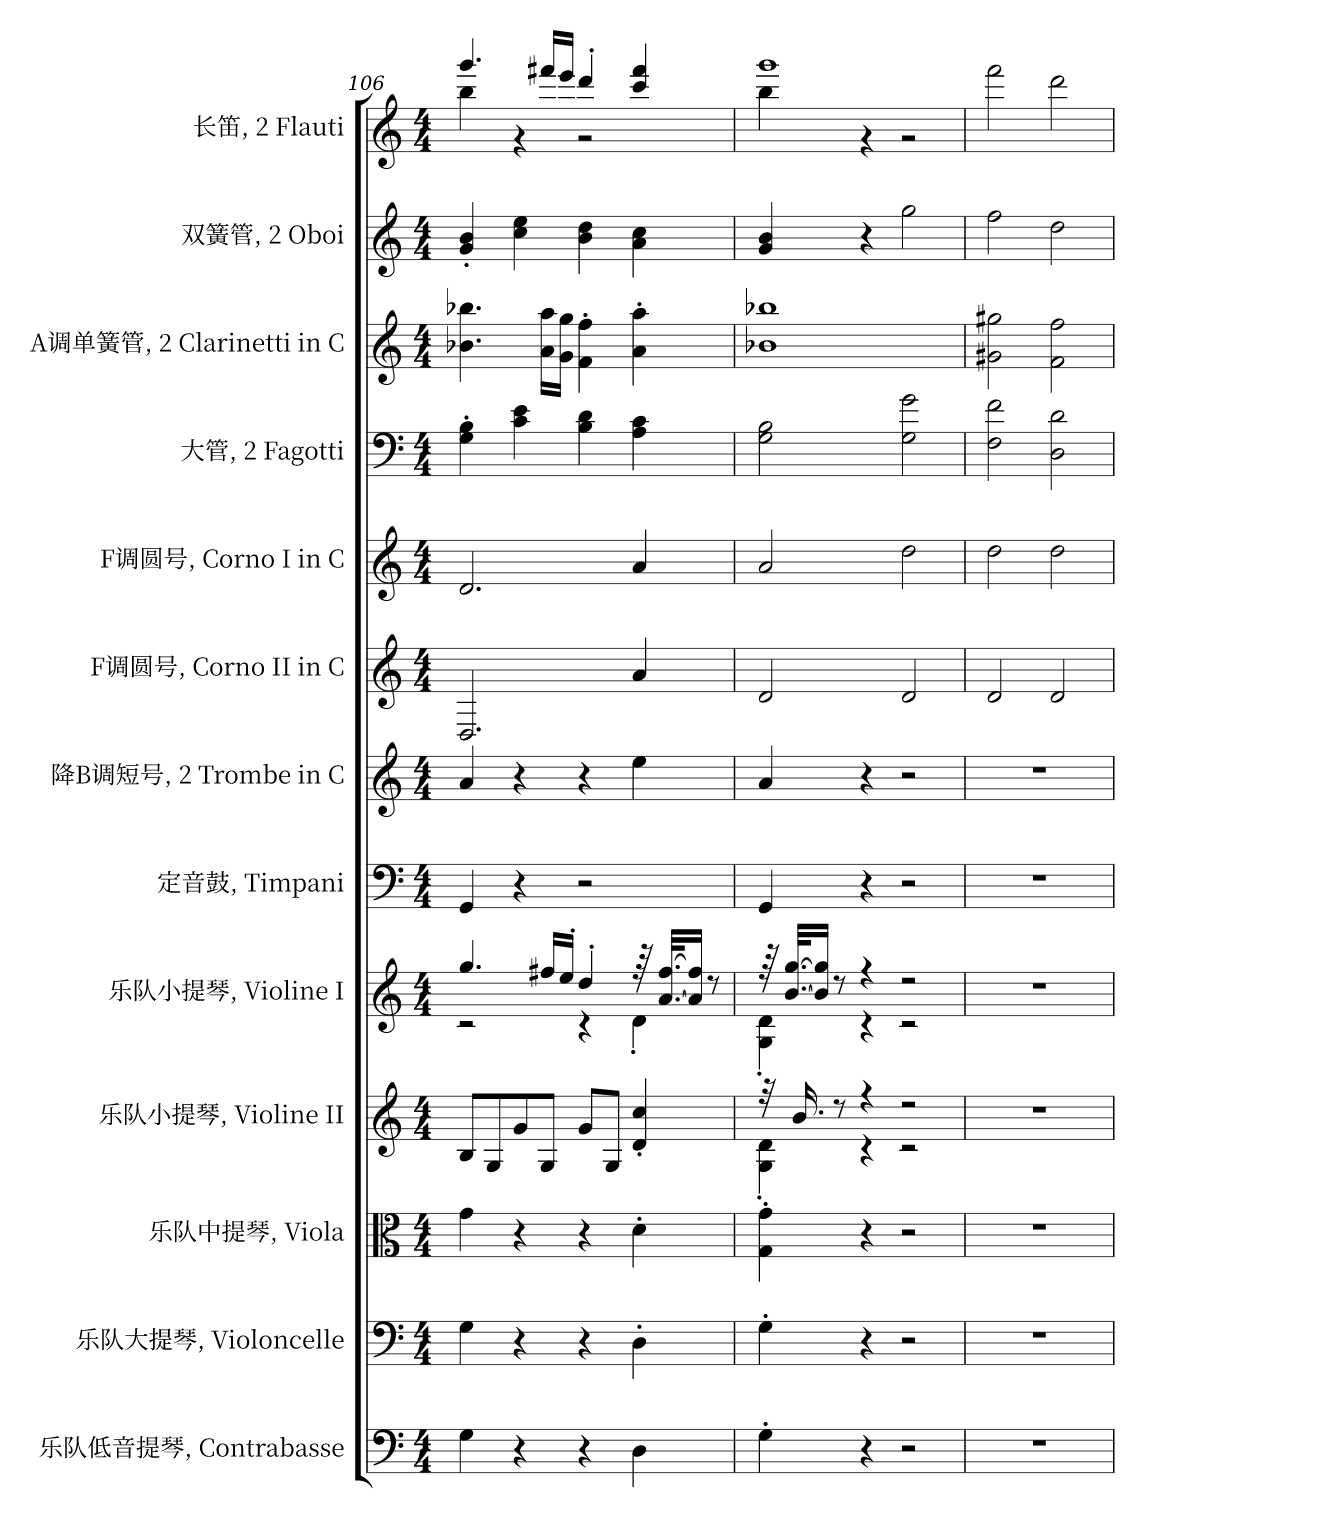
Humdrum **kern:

**kern	**kern	**kern	**kern	**kern	**kern	**kern	**kern	**kern	**kern	**kern	**kern	**kern
*part13	*part12	*part11	*part10	*part9	*part8	*part7	*part6	*part5	*part4	*part3	*part2	*part1
*staff13	*staff12	*staff11	*staff10	*staff9	*staff8	*staff7	*staff6	*staff5	*staff4	*staff3	*staff2	*staff1
*I"乐队低音提琴, Contrabasse	*I"乐队大提琴, Violoncelle	*I"乐队中提琴, Viola	*I"乐队小提琴, Violine II	*I"乐队小提琴, Violine I	*I"定音鼓, Timpani	*I"降B调短号, 2 Trombe in C	*I"F调圆号, Corno II in C	*I"F调圆号, Corno I in C	*I"大管, 2 Fagotti	*I"A调单簧管, 2 Clarinetti in C	*I"双簧管, 2 Oboi	*I"长笛, 2 Flauti
*I'Cbs.	*	*	*	*	*I'Timp.	*	*	*	*	*I'A Cl.	*I'Ob.	*I'Fl.
!!LO:PB:g=z
*clefF4	*clefF4	*clefC3	*clefG2	*clefG2	*clefF4	*clefG2	*clefG2	*clefG2	*clefF4	*clefG2	*clefG2	*clefG2
*ITrd7c12	*	*	*	*	*	*ITrd1c2	*ITrd4c7	*ITrd4c7	*	*ITrd2c3	*	*
*k[]	*k[]	*k[]	*k[]	*k[]	*k[]	*k[b-e-]	*k[b-]	*k[b-]	*k[]	*k[f#c#g#]	*k[]	*k[]
*M4/4	*M4/4	*M4/4	*M4/4	*M4/4	*M4/4	*M4/4	*M4/4	*M4/4	*M4/4	*M4/4	*M4/4	*M4/4
*MM199	*MM199	*MM199	*MM199	*MM199	*MM199	*MM199	*MM199	*MM199	*MM199	*MM199	*MM199	*MM199
=106	=106	=106	=106	=106	=106	=106	=106	=106	=106	=106	=106	=106
*	*	*	*	*^	*	*	*	*	*	*	*	*^
4GG\	4G\	4g\	8B/L	4.gg/	2r	4GG/	4g/	2.GG/	2.G/	4G\' 4B\'	4.gn\ 4.ggn\	4g/' 4b/'	4.ggg/	4bb\
.	.	.	8G/	.	.	.	.	.	.	.	.	.	.	.
4r	4r	4r	8g/	.	.	4r	4r	.	.	4c\ 4e\	.	4cc\ 4ee\	.	4r
.	.	.	8G/J	16ff#X/LL	.	.	.	.	.	.	16f#\ 16ff#\LL	.	16fff#X/LL	.
.	.	.	.	16ee'/JJ	.	.	.	.	.	.	16e\ 16ee\JJ	.	16eee/JJ	.
*	*	*	*	*	*	*	*	*	*	*	*	*	*MM205	*
4r	4r	4r	8g/L	4dd'/	4r	2r	4r	.	.	4B\ 4d\	4d\' 4dd\'	4b\ 4dd\	4ddd'/	2r
.	.	.	8G/J	.	.	.	.	.	.	.	.	.	.	.
4DD\	4D'\	4d'\	4d/' 4cc/'	64r	4d'\	.	4dd\	4d/	4d/	4A\ 4c\	4f#\' 4ff#\'	4a\ 4cc\	4ccc/ 4fff#/	.
.	.	.	.	[32.a/ [32.ff#/KLL	.	.	.	.	.	.	.	.	.	.
.	.	.	.	16a/] 16ff#/]JJ	.	.	.	.	.	.	.	.	.	.
.	.	.	.	8r	.	.	.	.	.	.	.	.	.	.
=107	=107	=107	=107	=107	=107	=107	=107	=107	=107	=107	=107	=107	=107	=107
*	*	*	*	*	*	*	*	*	*	*	*	*	*MM199	*
*	*	*	*^	*	*	*	*	*	*	*	*	*	*	*
4GG'\	4G'\	4G\' 4g\'	32r	4G\' 4d\'	64r	4G\' 4d\'	4GG/	4g/	2G/	2d/	2G\ 2B\	1gn 1ggn	4g/ 4b/	1ggg	4bb\
.	.	.	.	.	[32.b/ [32.gg/KLL	.	.	.	.	.	.	.	.	.	.
.	.	.	16.b/	.	.	.	.	.	.	.	.	.	.	.	.
.	.	.	.	.	16b/] 16gg/]JJ	.	.	.	.	.	.	.	.	.	.
.	.	.	8r	.	8r	.	.	.	.	.	.	.	.	.	.
4r	4r	4r	4r	4r	4r	4r	4r	4r	.	.	.	.	4r	.	4r
*	*	*	*	*	*	*	*	*	*	*	*	*	*	*MM189	*
2r	2r	2r	2r	2r	2r	2r	2r	2r	2G/	2g\	2G\ 2g\	.	2gg\	.	2r
*	*	*	*v	*v	*	*	*	*	*	*	*	*	*	*v	*v
*	*	*	*	*v	*v	*	*	*	*	*	*	*	*
=108	=108	=108	=108	=108	=108	=108	=108	=108	=108	=108	=108	=108
*	*	*	*	*	*	*	*	*	*	*	*	*MM185
1r	1r	1r	1r	1r	1r	1r	2G/	2g\	2F\ 2f\	2e#X\ 2ee#X\	2ff\	2fff\
.	.	.	.	.	.	.	2G/	2g\	2D\ 2d\	2d\ 2dd\	2dd\	2ddd\
=	=	=	=	=	=	=	=	=	=	=	=	=
*-	*-	*-	*-	*-	*-	*-	*-	*-	*-	*-	*-	*-
